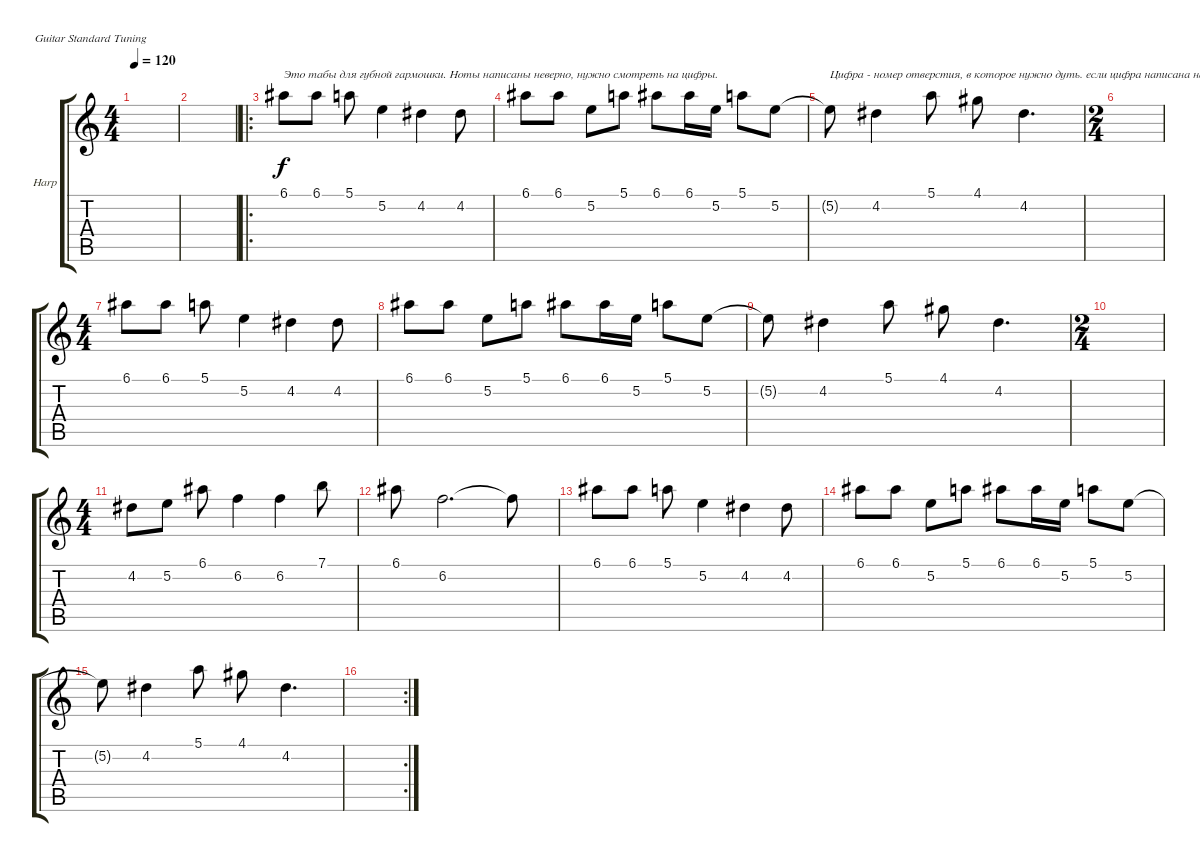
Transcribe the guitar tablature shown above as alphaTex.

\defaultSystemsLayout 4
\bracketExtendMode groupsimilarinstruments
\firstSystemTrackNameOrientation horizontal
\otherSystemsTrackNameOrientation horizontal
\track ("Harp" "Harp") {instrument distortionguitar}
\staff {score tabs}
\tuning (E4 B3 G3 D3 A2 E2)
\ts (4 4)
\tempo 120
\clef g2
\ks c
|
\scale
0.464 |
\ro
\scale
0.292 6.1.8{txt "Это табы для губной гармошки. Ноты написаны неверно, нужно смотреть на цифры. "} 6.1.8 5.1.8 5.2.4 4.2.4 4.2.8 |
\scale
0.244 6.1.8 6.1.8 5.2.8 5.1.8 6.1.8 6.1.16 5.2.16 5.1.8 5.2.8 |
\scale
0.333333 5.2{t}.8{txt "Цифра - номер отверстия, в которое нужно дуть. если цифра написана на верхней линейке - нужно выдыхать, на линейке пониже - вдыхать"} 4.2.4 5.1.8 4.1.8 4.2.4{d} |
\ts (2 4)
|
\ts (4 4)
\scale
0.333333 6.1.8 6.1.8 5.1.8 5.2.4 4.2.4 4.2.8 |
\scale
0.333333 6.1.8 6.1.8 5.2.8 5.1.8 6.1.8 6.1.16 5.2.16 5.1.8 5.2.8 |
\scale
0.333333 5.2{t}.8 4.2.4 5.1.8 4.1.8 4.2.4{d} |
\ts (2 4)
|
\ts (4 4)
\scale
0.333333 4.2.8 5.2.8 6.1.8 6.2.4 6.2.4 7.1.8 |
\scale
0.333333 6.1.8 6.2.2{d} 6.2{t}.8 |
6.1.8 6.1.8 5.1.8 5.2.4 4.2.4 4.2.8 |
6.1.8 6.1.8 5.2.8 5.1.8 6.1.8 6.1.16 5.2.16 5.1.8 5.2.8 |
5.2{t}.8 4.2.4 5.1.8 4.1.8 4.2.4{d} |
\rc 2
